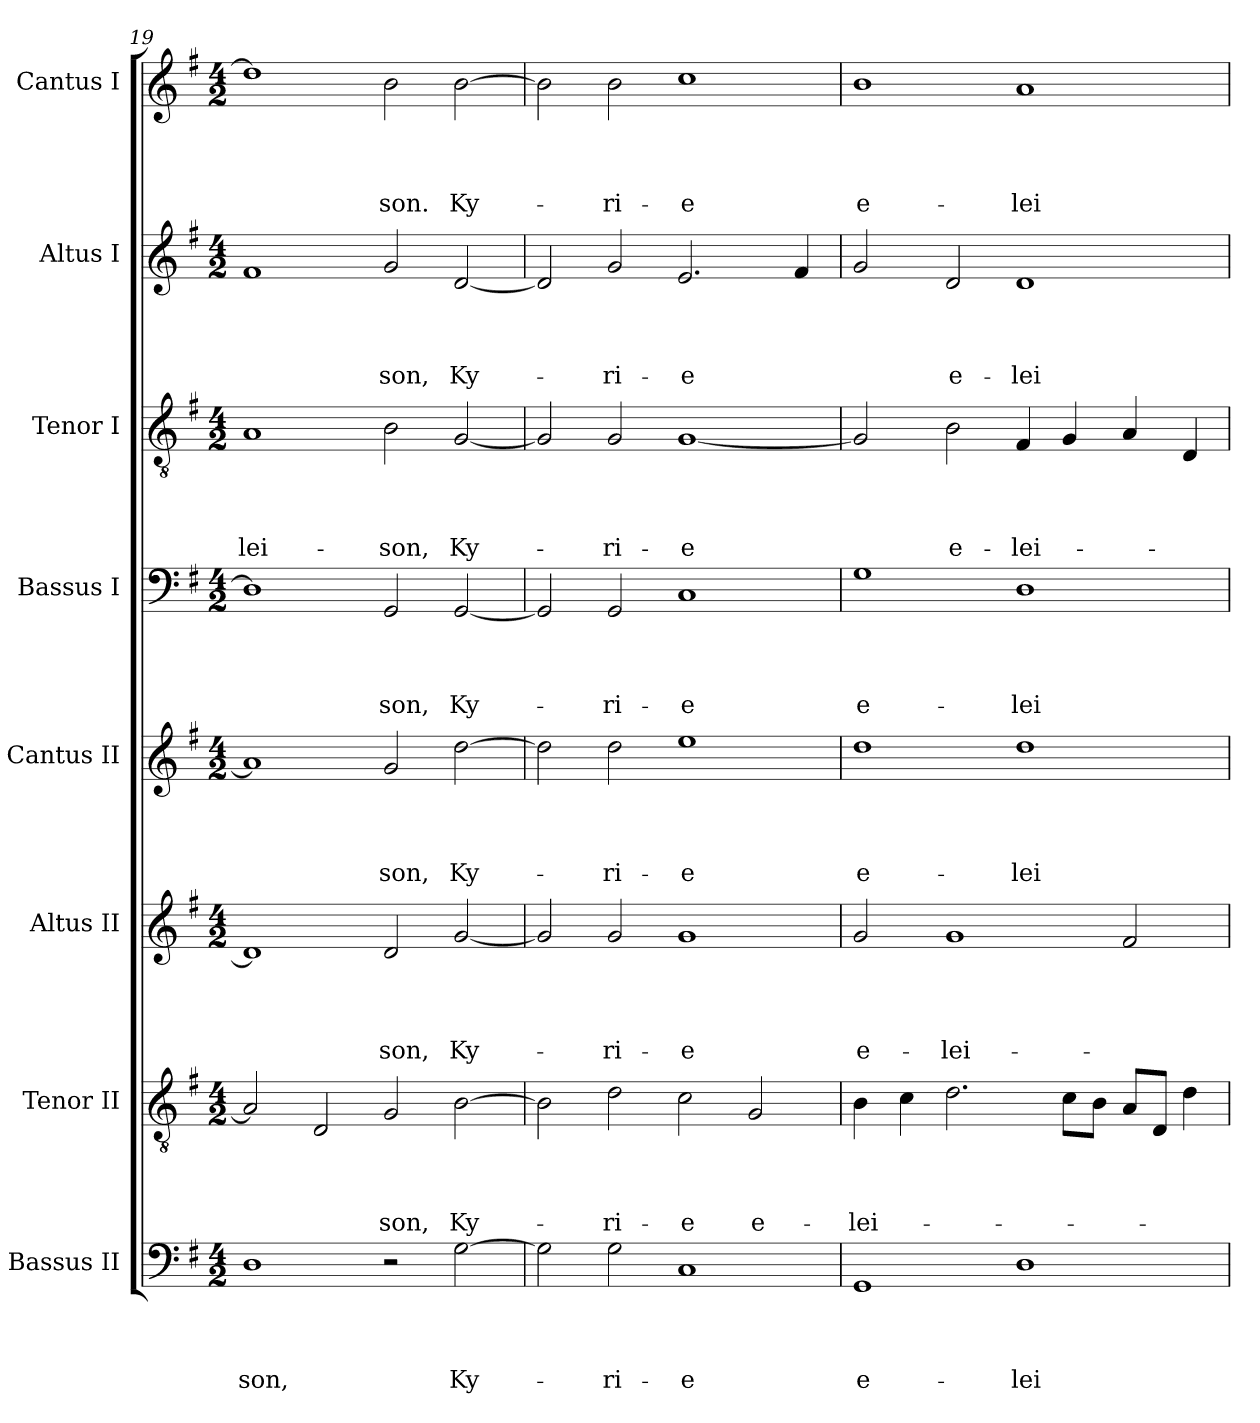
**kern	**text	**text	**text	**text	**kern	**text	**text	**text	**text	**kern	**text	**text	**text	**text	**kern	**text	**text	**text	**text	**kern	**text	**text	**text	**text	**kern	**text	**text	**text	**text	**kern	**text	**text	**text	**text	**kern	**text	**text	**text	**text
*part8	*part8	*part8	*part8	*part8	*part7	*part7	*part7	*part7	*part7	*part6	*part6	*part6	*part6	*part6	*part5	*part5	*part5	*part5	*part5	*part4	*part4	*part4	*part4	*part4	*part3	*part3	*part3	*part3	*part3	*part2	*part2	*part2	*part2	*part2	*part1	*part1	*part1	*part1	*part1
*staff8	*staff8	*staff8	*staff8	*staff8	*staff7	*staff7	*staff7	*staff7	*staff7	*staff6	*staff6	*staff6	*staff6	*staff6	*staff5	*staff5	*staff5	*staff5	*staff5	*staff4	*staff4	*staff4	*staff4	*staff4	*staff3	*staff3	*staff3	*staff3	*staff3	*staff2	*staff2	*staff2	*staff2	*staff2	*staff1	*staff1	*staff1	*staff1	*staff1
*I"Bassus II	*	*	*	*	*I"Tenor II	*	*	*	*	*I"Altus II	*	*	*	*	*I"Cantus II	*	*	*	*	*I"Bassus I	*	*	*	*	*I"Tenor I	*	*	*	*	*I"Altus I	*	*	*	*	*I"Cantus I	*	*	*	*
*I'B II	*	*	*	*	*I'T II	*	*	*	*	*I'A II	*	*	*	*	*I'C II	*	*	*	*	*I'B I	*	*	*	*	*I'T I	*	*	*	*	*I'A I	*	*	*	*	*I'C I	*	*	*	*
*clefF4	*	*	*	*	*clefGv2	*	*	*	*	*clefG2	*	*	*	*	*clefG2	*	*	*	*	*clefF4	*	*	*	*	*clefGv2	*	*	*	*	*clefG2	*	*	*	*	*clefG2	*	*	*	*
*k[f#]	*	*	*	*	*k[f#]	*	*	*	*	*k[f#]	*	*	*	*	*k[f#]	*	*	*	*	*k[f#]	*	*	*	*	*k[f#]	*	*	*	*	*k[f#]	*	*	*	*	*k[f#]	*	*	*	*
*G:	*	*	*	*	*G:	*	*	*	*	*G:	*	*	*	*	*G:	*	*	*	*	*G:	*	*	*	*	*G:	*	*	*	*	*G:	*	*	*	*	*G:	*	*	*	*
*M4/2	*	*	*	*	*M4/2	*	*	*	*	*M4/2	*	*	*	*	*M4/2	*	*	*	*	*M4/2	*	*	*	*	*M4/2	*	*	*	*	*M4/2	*	*	*	*	*M4/2	*	*	*	*
=19	=19	=19	=19	=19	=19	=19	=19	=19	=19	=19	=19	=19	=19	=19	=19	=19	=19	=19	=19	=19	=19	=19	=19	=19	=19	=19	=19	=19	=19	=19	=19	=19	=19	=19	=19	=19	=19	=19	=19
!	!	!	!	!LO:LY:b	!	!	!	!	!	!	!	!	!	!	!	!	!	!	!	!	!	!	!	!	!	!	!	!	!	!	!	!	!	!	!	!	!	!	!
!	!	!	!	!	!	!	!	!	!	!	!	!	!	!	!	!	!	!	!	!	!	!	!	!	!	!	!	!	!LO:LY:b	!	!	!	!	!	!	!	!	!	!
1D	.	.	.	-son,	2A/]	.	.	.	.	1d]	.	.	.	.	1a]	.	.	.	.	1D]	.	.	.	.	1A	.	.	.	-lei-	1f#	.	.	.	.	1dd]	.	.	.	.
.	.	.	.	.	2D/	.	.	.	.	.	.	.	.	.	.	.	.	.	.	.	.	.	.	.	.	.	.	.	.	.	.	.	.	.	.	.	.	.	.
!	!	!	!	!	!	!	!	!	!LO:LY:b	!	!	!	!	!	!	!	!	!	!	!	!	!	!	!	!	!	!	!	!	!	!	!	!	!	!	!	!	!	!
!	!	!	!	!	!	!	!	!	!	!	!	!	!	!LO:LY:b	!	!	!	!	!	!	!	!	!	!	!	!	!	!	!	!	!	!	!	!	!	!	!	!	!
!	!	!	!	!	!	!	!	!	!	!	!	!	!	!	!	!	!	!	!LO:LY:b	!	!	!	!	!	!	!	!	!	!	!	!	!	!	!	!	!	!	!	!
!	!	!	!	!	!	!	!	!	!	!	!	!	!	!	!	!	!	!	!	!	!	!	!	!LO:LY:b	!	!	!	!	!	!	!	!	!	!	!	!	!	!	!
!	!	!	!	!	!	!	!	!	!	!	!	!	!	!	!	!	!	!	!	!	!	!	!	!	!	!	!	!	!LO:LY:b	!	!	!	!	!	!	!	!	!	!
!	!	!	!	!	!	!	!	!	!	!	!	!	!	!	!	!	!	!	!	!	!	!	!	!	!	!	!	!	!	!	!	!	!	!LO:LY:b	!	!	!	!	!
!	!	!	!	!	!	!	!	!	!	!	!	!	!	!	!	!	!	!	!	!	!	!	!	!	!	!	!	!	!	!	!	!	!	!	!	!	!	!	!LO:LY:b
2r	.	.	.	.	2G/	.	.	.	-son,	2d/	.	.	.	-son,	2g/	.	.	.	-son,	2GG/	.	.	.	-son,	2B\	.	.	.	-son,	2g/	.	.	.	-son,	2b\	.	.	.	-son.
!	!	!	!	!LO:LY:b	!	!	!	!	!	!	!	!	!	!	!	!	!	!	!	!	!	!	!	!	!	!	!	!	!	!	!	!	!	!	!	!	!	!	!
!	!	!	!	!	!	!	!	!	!LO:LY:b	!	!	!	!	!	!	!	!	!	!	!	!	!	!	!	!	!	!	!	!	!	!	!	!	!	!	!	!	!	!
!	!	!	!	!	!	!	!	!	!	!	!	!	!	!LO:LY:b	!	!	!	!	!	!	!	!	!	!	!	!	!	!	!	!	!	!	!	!	!	!	!	!	!
!	!	!	!	!	!	!	!	!	!	!	!	!	!	!	!	!	!	!	!LO:LY:b	!	!	!	!	!	!	!	!	!	!	!	!	!	!	!	!	!	!	!	!
!	!	!	!	!	!	!	!	!	!	!	!	!	!	!	!	!	!	!	!	!	!	!	!	!LO:LY:b	!	!	!	!	!	!	!	!	!	!	!	!	!	!	!
!	!	!	!	!	!	!	!	!	!	!	!	!	!	!	!	!	!	!	!	!	!	!	!	!	!	!	!	!	!LO:LY:b	!	!	!	!	!	!	!	!	!	!
!	!	!	!	!	!	!	!	!	!	!	!	!	!	!	!	!	!	!	!	!	!	!	!	!	!	!	!	!	!	!	!	!	!	!LO:LY:b	!	!	!	!	!
!	!	!	!	!	!	!	!	!	!	!	!	!	!	!	!	!	!	!	!	!	!	!	!	!	!	!	!	!	!	!	!	!	!	!	!	!	!	!	!LO:LY:b
[2G\	.	.	.	Ky-	[2B\	.	.	.	Ky-	[2g/	.	.	.	Ky-	[2dd\	.	.	.	Ky-	[2GG/	.	.	.	Ky-	[2G/	.	.	.	Ky-	[2d/	.	.	.	Ky-	[2b\	.	.	.	Ky-
=20	=20	=20	=20	=20	=20	=20	=20	=20	=20	=20	=20	=20	=20	=20	=20	=20	=20	=20	=20	=20	=20	=20	=20	=20	=20	=20	=20	=20	=20	=20	=20	=20	=20	=20	=20	=20	=20	=20	=20
2G\]	.	.	.	.	2B\]	.	.	.	.	2g/]	.	.	.	.	2dd\]	.	.	.	.	2GG/]	.	.	.	.	2G/]	.	.	.	.	2d/]	.	.	.	.	2b\]	.	.	.	.
!	!	!	!	!LO:LY:b	!	!	!	!	!	!	!	!	!	!	!	!	!	!	!	!	!	!	!	!	!	!	!	!	!	!	!	!	!	!	!	!	!	!	!
!	!	!	!	!	!	!	!	!	!LO:LY:b	!	!	!	!	!	!	!	!	!	!	!	!	!	!	!	!	!	!	!	!	!	!	!	!	!	!	!	!	!	!
!	!	!	!	!	!	!	!	!	!	!	!	!	!	!LO:LY:b	!	!	!	!	!	!	!	!	!	!	!	!	!	!	!	!	!	!	!	!	!	!	!	!	!
!	!	!	!	!	!	!	!	!	!	!	!	!	!	!	!	!	!	!	!LO:LY:b	!	!	!	!	!	!	!	!	!	!	!	!	!	!	!	!	!	!	!	!
!	!	!	!	!	!	!	!	!	!	!	!	!	!	!	!	!	!	!	!	!	!	!	!	!LO:LY:b	!	!	!	!	!	!	!	!	!	!	!	!	!	!	!
!	!	!	!	!	!	!	!	!	!	!	!	!	!	!	!	!	!	!	!	!	!	!	!	!	!	!	!	!	!LO:LY:b	!	!	!	!	!	!	!	!	!	!
!	!	!	!	!	!	!	!	!	!	!	!	!	!	!	!	!	!	!	!	!	!	!	!	!	!	!	!	!	!	!	!	!	!	!LO:LY:b	!	!	!	!	!
!	!	!	!	!	!	!	!	!	!	!	!	!	!	!	!	!	!	!	!	!	!	!	!	!	!	!	!	!	!	!	!	!	!	!	!	!	!	!	!LO:LY:b
2G\	.	.	.	-ri-	2d\	.	.	.	-ri-	2g/	.	.	.	-ri-	2dd\	.	.	.	-ri-	2GG/	.	.	.	-ri-	2G/	.	.	.	-ri-	2g/	.	.	.	-ri-	2b\	.	.	.	-ri-
!	!	!	!	!LO:LY:b	!	!	!	!	!	!	!	!	!	!	!	!	!	!	!	!	!	!	!	!	!	!	!	!	!	!	!	!	!	!	!	!	!	!	!
!	!	!	!	!	!	!	!	!	!LO:LY:b	!	!	!	!	!	!	!	!	!	!	!	!	!	!	!	!	!	!	!	!	!	!	!	!	!	!	!	!	!	!
!	!	!	!	!	!	!	!	!	!	!	!	!	!	!LO:LY:b	!	!	!	!	!	!	!	!	!	!	!	!	!	!	!	!	!	!	!	!	!	!	!	!	!
!	!	!	!	!	!	!	!	!	!	!	!	!	!	!	!	!	!	!	!LO:LY:b	!	!	!	!	!	!	!	!	!	!	!	!	!	!	!	!	!	!	!	!
!	!	!	!	!	!	!	!	!	!	!	!	!	!	!	!	!	!	!	!	!	!	!	!	!LO:LY:b	!	!	!	!	!	!	!	!	!	!	!	!	!	!	!
!	!	!	!	!	!	!	!	!	!	!	!	!	!	!	!	!	!	!	!	!	!	!	!	!	!	!	!	!	!LO:LY:b	!	!	!	!	!	!	!	!	!	!
!	!	!	!	!	!	!	!	!	!	!	!	!	!	!	!	!	!	!	!	!	!	!	!	!	!	!	!	!	!	!	!	!	!	!LO:LY:b	!	!	!	!	!
!	!	!	!	!	!	!	!	!	!	!	!	!	!	!	!	!	!	!	!	!	!	!	!	!	!	!	!	!	!	!	!	!	!	!	!	!	!	!	!LO:LY:b
1C	.	.	.	-e	2c\	.	.	.	-e	1g	.	.	.	-e	1ee	.	.	.	-e	1C	.	.	.	-e	[1G	.	.	.	-e	2.e/	.	.	.	-e	1cc	.	.	.	-e
!	!	!	!	!	!	!	!	!	!LO:LY:b	!	!	!	!	!	!	!	!	!	!	!	!	!	!	!	!	!	!	!	!	!	!	!	!	!	!	!	!	!	!
.	.	.	.	.	2G/	.	.	.	e-	.	.	.	.	.	.	.	.	.	.	.	.	.	.	.	.	.	.	.	.	.	.	.	.	.	.	.	.	.	.
.	.	.	.	.	.	.	.	.	.	.	.	.	.	.	.	.	.	.	.	.	.	.	.	.	.	.	.	.	.	4f#/	.	.	.	.	.	.	.	.	.
!!LO:PB:g=z
=21	=21	=21	=21	=21	=21	=21	=21	=21	=21	=21	=21	=21	=21	=21	=21	=21	=21	=21	=21	=21	=21	=21	=21	=21	=21	=21	=21	=21	=21	=21	=21	=21	=21	=21	=21	=21	=21	=21	=21
!	!	!	!	!LO:LY:b	!	!	!	!	!	!	!	!	!	!	!	!	!	!	!	!	!	!	!	!	!	!	!	!	!	!	!	!	!	!	!	!	!	!	!
!	!	!	!	!	!	!	!	!	!LO:LY:b	!	!	!	!	!	!	!	!	!	!	!	!	!	!	!	!	!	!	!	!	!	!	!	!	!	!	!	!	!	!
!	!	!	!	!	!	!	!	!	!	!	!	!	!	!LO:LY:b	!	!	!	!	!	!	!	!	!	!	!	!	!	!	!	!	!	!	!	!	!	!	!	!	!
!	!	!	!	!	!	!	!	!	!	!	!	!	!	!	!	!	!	!	!LO:LY:b	!	!	!	!	!	!	!	!	!	!	!	!	!	!	!	!	!	!	!	!
!	!	!	!	!	!	!	!	!	!	!	!	!	!	!	!	!	!	!	!	!	!	!	!	!LO:LY:b	!	!	!	!	!	!	!	!	!	!	!	!	!	!	!
!	!	!	!	!	!	!	!	!	!	!	!	!	!	!	!	!	!	!	!	!	!	!	!	!	!	!	!	!	!	!	!	!	!	!	!	!	!	!	!LO:LY:b
1GG	.	.	.	e-	4B\	.	.	.	-lei-	2g/	.	.	.	e-	1dd	.	.	.	e-	1G	.	.	.	e-	2G/]	.	.	.	.	2g/	.	.	.	.	1b	.	.	.	e-
.	.	.	.	.	4c\	.	.	.	.	.	.	.	.	.	.	.	.	.	.	.	.	.	.	.	.	.	.	.	.	.	.	.	.	.	.	.	.	.	.
!	!	!	!	!	!	!	!	!	!	!	!	!	!	!LO:LY:b	!	!	!	!	!	!	!	!	!	!	!	!	!	!	!	!	!	!	!	!	!	!	!	!	!
!	!	!	!	!	!	!	!	!	!	!	!	!	!	!	!	!	!	!	!	!	!	!	!	!	!	!	!	!	!LO:LY:b	!	!	!	!	!	!	!	!	!	!
!	!	!	!	!	!	!	!	!	!	!	!	!	!	!	!	!	!	!	!	!	!	!	!	!	!	!	!	!	!	!	!	!	!	!LO:LY:b	!	!	!	!	!
.	.	.	.	.	2.d\	.	.	.	.	1g	.	.	.	-lei-	.	.	.	.	.	.	.	.	.	.	2B\	.	.	.	e-	2d/	.	.	.	e-	.	.	.	.	.
!	!	!	!	!LO:LY:b	!	!	!	!	!	!	!	!	!	!	!	!	!	!	!	!	!	!	!	!	!	!	!	!	!	!	!	!	!	!	!	!	!	!	!
!	!	!	!	!	!	!	!	!	!	!	!	!	!	!	!	!	!	!	!LO:LY:b	!	!	!	!	!	!	!	!	!	!	!	!	!	!	!	!	!	!	!	!
!	!	!	!	!	!	!	!	!	!	!	!	!	!	!	!	!	!	!	!	!	!	!	!	!LO:LY:b	!	!	!	!	!	!	!	!	!	!	!	!	!	!	!
!	!	!	!	!	!	!	!	!	!	!	!	!	!	!	!	!	!	!	!	!	!	!	!	!	!	!	!	!	!LO:LY:b	!	!	!	!	!	!	!	!	!	!
!	!	!	!	!	!	!	!	!	!	!	!	!	!	!	!	!	!	!	!	!	!	!	!	!	!	!	!	!	!	!	!	!	!	!LO:LY:b	!	!	!	!	!
!	!	!	!	!	!	!	!	!	!	!	!	!	!	!	!	!	!	!	!	!	!	!	!	!	!	!	!	!	!	!	!	!	!	!	!	!	!	!	!LO:LY:b
1D	.	.	.	-lei-	.	.	.	.	.	.	.	.	.	.	1dd	.	.	.	-lei-	1D	.	.	.	-lei-	4F#/	.	.	.	-lei-	1d	.	.	.	-lei-	1a	.	.	.	-lei-
.	.	.	.	.	8c\L	.	.	.	.	.	.	.	.	.	.	.	.	.	.	.	.	.	.	.	4G/	.	.	.	.	.	.	.	.	.	.	.	.	.	.
.	.	.	.	.	8B\J	.	.	.	.	.	.	.	.	.	.	.	.	.	.	.	.	.	.	.	.	.	.	.	.	.	.	.	.	.	.	.	.	.	.
.	.	.	.	.	8A/L	.	.	.	.	2f#/	.	.	.	.	.	.	.	.	.	.	.	.	.	.	4A/	.	.	.	.	.	.	.	.	.	.	.	.	.	.
.	.	.	.	.	8D/J	.	.	.	.	.	.	.	.	.	.	.	.	.	.	.	.	.	.	.	.	.	.	.	.	.	.	.	.	.	.	.	.	.	.
.	.	.	.	.	4d\	.	.	.	.	.	.	.	.	.	.	.	.	.	.	.	.	.	.	.	4D/	.	.	.	.	.	.	.	.	.	.	.	.	.	.
=	=	=	=	=	=	=	=	=	=	=	=	=	=	=	=	=	=	=	=	=	=	=	=	=	=	=	=	=	=	=	=	=	=	=	=	=	=	=	=
*-	*-	*-	*-	*-	*-	*-	*-	*-	*-	*-	*-	*-	*-	*-	*-	*-	*-	*-	*-	*-	*-	*-	*-	*-	*-	*-	*-	*-	*-	*-	*-	*-	*-	*-	*-	*-	*-	*-	*-
